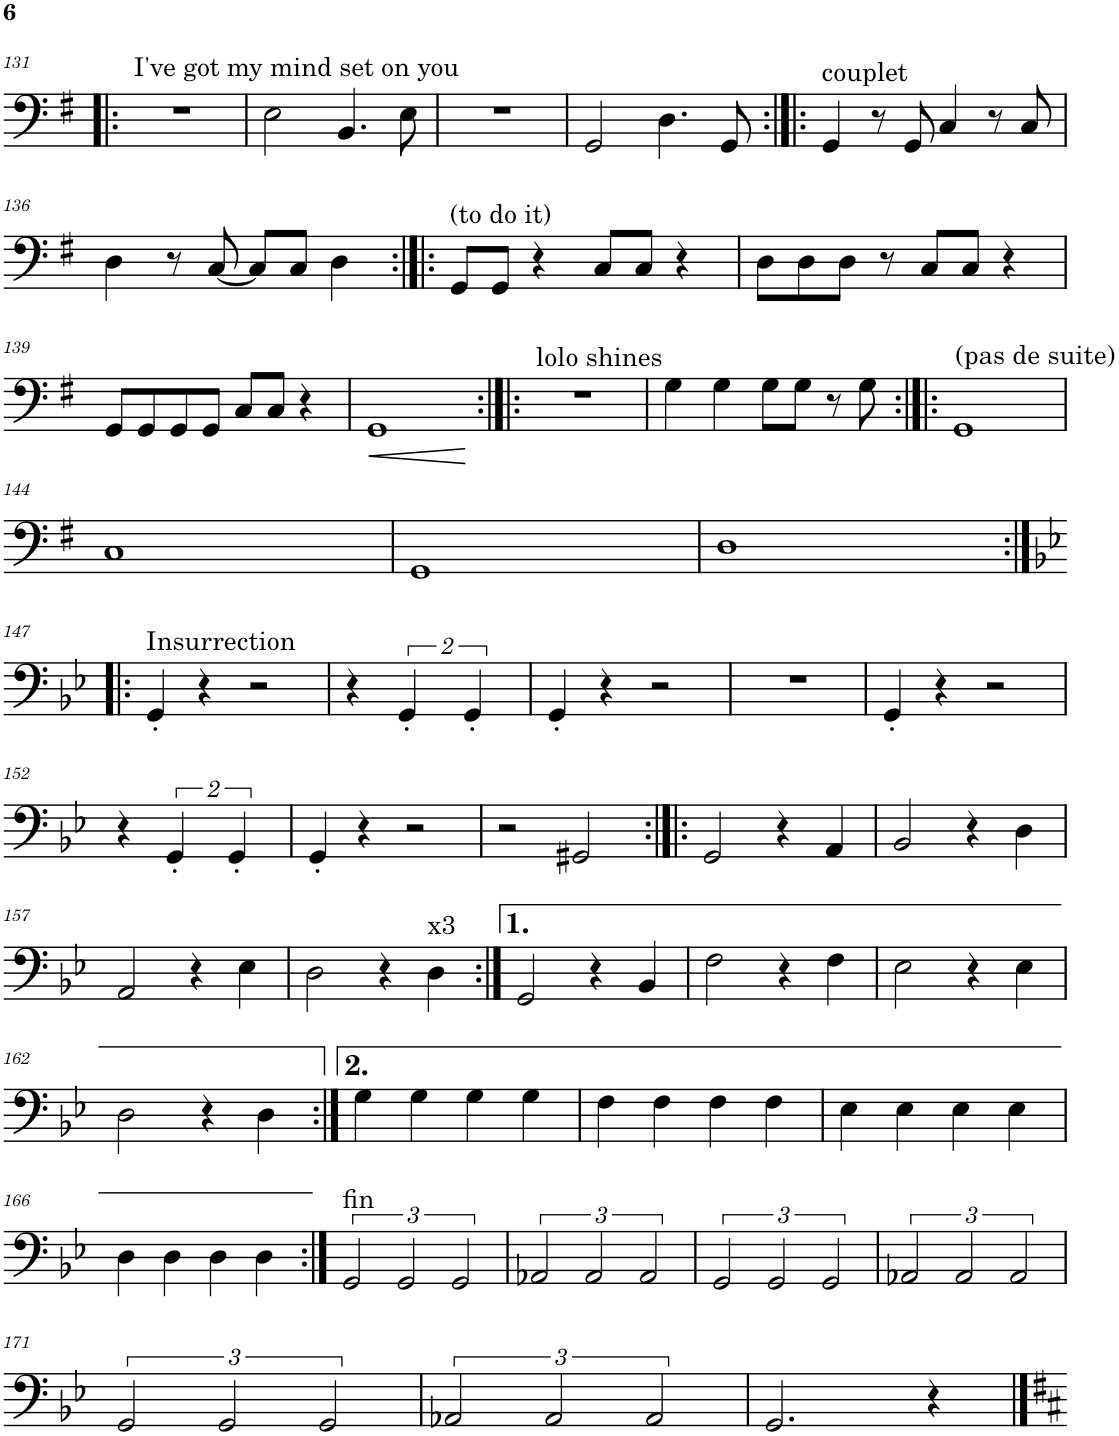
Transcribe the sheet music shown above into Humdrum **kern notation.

**kern	**dynam
*part1	*part1
*staff1	*staff1
*I"Euphonium	*
*I'Euph.	*
!!LO:PB:g=z
*clefF4	*
*k[f#]	*
*M4/4	*
=131!|:	=131!|:
!LO:TX:a:t=I've got my mind set on you	!
1r	.
=132	=132
2E\	.
4.BB/	.
8E\	.
=133	=133
1r	.
=134	=134
2GG/	.
4.D\	.
8GG/	.
=135:|!|:	=135:|!|:
!LO:TX:a:t=couplet	!
4GG/	.
8r	.
8GG/	.
4C/	.
8r	.
8C/	.
!!LO:LB:g=z
=136	=136
4D\	.
8r	.
[8C/	.
8C/L]	.
8C/J	.
4D\	.
=137:|!|:	=137:|!|:
!LO:TX:a:t=(to do it)	!
8GG/L	.
8GG/J	.
4r	.
8C/L	.
8C/J	.
4r	.
=138	=138
8D\L	.
8D\	.
8D\J	.
8r	.
8C/L	.
8C/J	.
4r	.
!!LO:LB:g=z
=139	=139
8GG/L	.
8GG/	.
8GG/	.
8GG/J	.
8C/L	.
8C/J	.
4r	.
=140	=140
!	!LO:HP:b
1GG	<
.	[
=141:|!|:	=141:|!|:
!LO:TX:a:t=lolo shines	!
1r	.
=142	=142
4G\	.
4G\	.
8G\L	.
8G\J	.
8r	.
8G\	.
=143:|!|:	=143:|!|:
!LO:TX:a:t=(pas de suite)	!
1GG	.
!!LO:LB:g=z
=144	=144
1C	.
=145	=145
1GG	.
=146	=146
1D	.
!!LO:LB:g=z
=147:|!|:	=147:|!|:
*k[b-e-]	*
!LO:TX:a:t=Insurrection	!
4GG'/	.
4r	.
2r	.
=148	=148
4r	.
8%3GG'/	.
8%3GG'/	.
=149	=149
4GG'/	.
4r	.
2r	.
=150	=150
1r	.
=151	=151
4GG'/	.
4r	.
2r	.
!!LO:LB:g=z
=152	=152
4r	.
8%3GG'/	.
8%3GG'/	.
=153	=153
4GG'/	.
4r	.
2r	.
=154	=154
2r	.
2GG#X/	.
=155:|!|:	=155:|!|:
2GG/	.
4r	.
4AA/	.
=156	=156
2BB-/	.
4r	.
4D\	.
!!LO:LB:g=z
=157	=157
2AA/	.
4r	.
4E-\	.
=158	=158
2D\	.
4r	.
!LO:TX:a:t=x3	!
4D\	.
=159:|!	=159:|!
2GG/	.
4r	.
4BB-/	.
=160	=160
2F\	.
4r	.
4F\	.
=161	=161
2E-\	.
4r	.
4E-\	.
!!LO:LB:g=z
=162	=162
2D\	.
4r	.
4D\	.
=163:|!	=163:|!
4G\	.
4G\	.
4G\	.
4G\	.
=164	=164
4F\	.
4F\	.
4F\	.
4F\	.
=165	=165
4E-\	.
4E-\	.
4E-\	.
4E-\	.
!!LO:LB:g=z
=166	=166
4D\	.
4D\	.
4D\	.
4D\	.
=167:|!	=167:|!
!LO:TX:a:t=fin	!
3GG/	.
3GG/	.
3GG/	.
=168	=168
3AA-X/	.
3AA-/	.
3AA-/	.
=169	=169
3GG/	.
3GG/	.
3GG/	.
=170	=170
3AA-X/	.
3AA-/	.
3AA-/	.
!!LO:LB:g=z
=171	=171
3GG/	.
3GG/	.
3GG/	.
=172	=172
3AA-X/	.
3AA-/	.
3AA-/	.
=173	=173
2.GG/	.
4r	.
==	==
*-	*-
